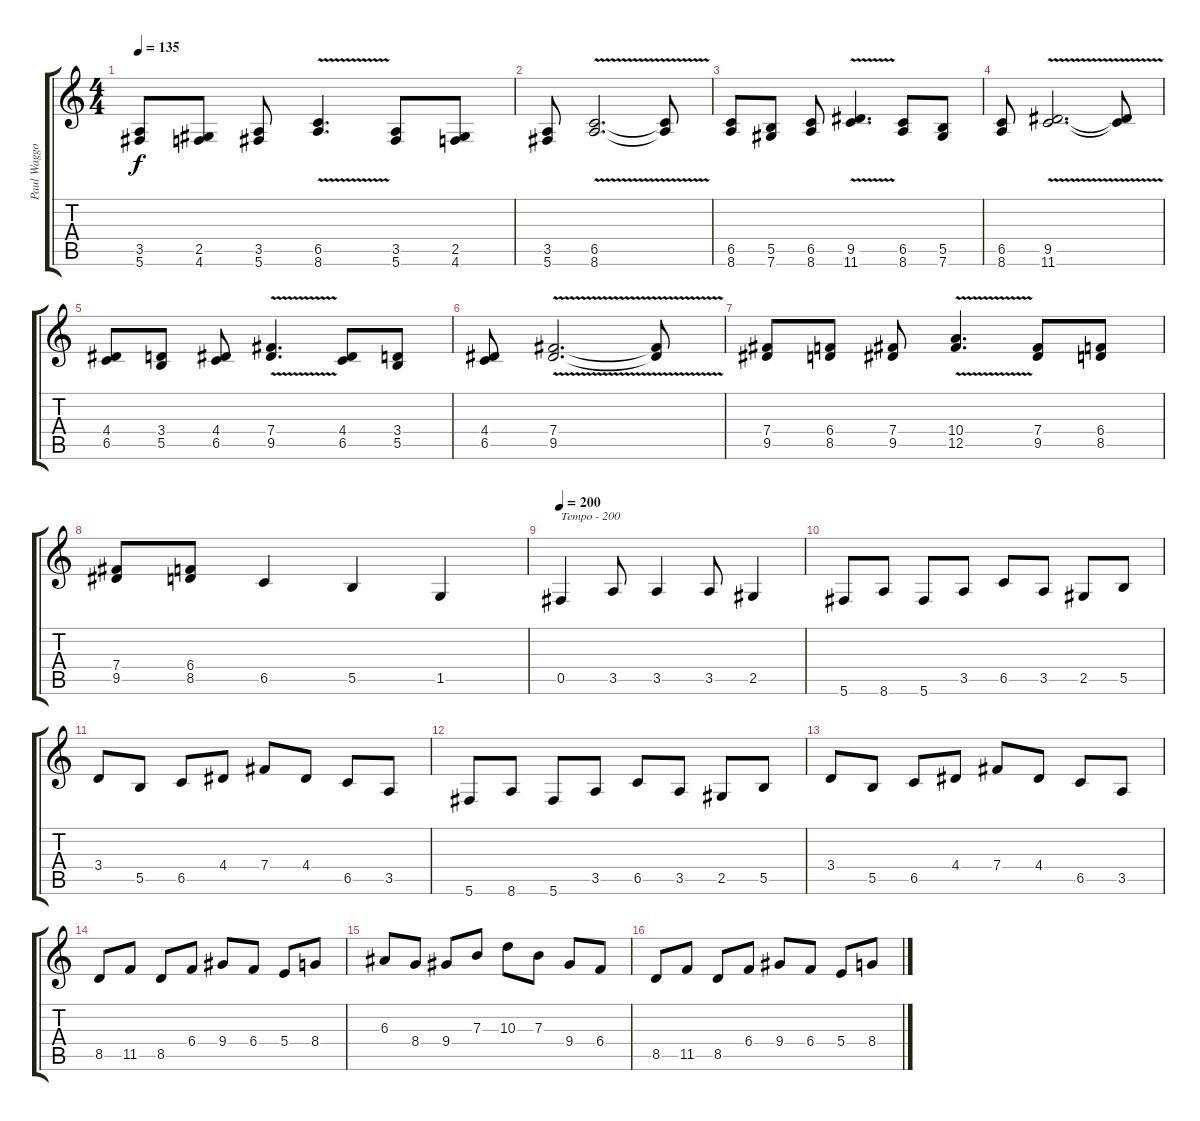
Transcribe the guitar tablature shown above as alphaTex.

\track ("Paul Waggoner" "Paul Waggo") {instrument distortionguitar}
\staff {score tabs}
\tuning (Db4 Ab3 E3 B2 Gb2 Db2) {hide}
\ts (4 4)
\tempo 135
\clef g2
\ks c
(3.5 5.6).8{dy f} (2.5 4.6).8 (3.5 5.6).8 (6.5{v} 8.6{v}).4{d} (3.5 5.6).8 (2.5 4.6).8 |
(3.5 5.6).8 (6.5{v} 8.6{v}).2{d} (6.5{t} 8.6{t}).8 |
(6.5 8.6).8 (5.5 7.6).8 (6.5 8.6).8 (9.5{v} 11.6{v}).4{d} (6.5 8.6).8 (5.5 7.6).8 |
(6.5 8.6).8 (9.5{v} 11.6{v}).2{d} (9.5{t} 11.6{t}).8 |
(4.4 6.5).8 (3.4 5.5).8 (4.4 6.5).8 (7.4{v} 9.5{v}).4{d} (4.4 6.5).8 (3.4 5.5).8 |
(4.4 6.5).8 (7.4{v} 9.5{v}).2{d} (7.4{t} 9.5{t}).8 |
(7.4 9.5).8 (6.4 8.5).8 (7.4 9.5).8 (10.4{v} 12.5{v}).4{d} (7.4 9.5).8 (6.4 8.5).8 |
(7.4 9.5).8 (6.4 8.5).8 6.5.4 5.5.4 1.5.4 |
\tempo 200
0.5.4{txt "Tempo - 200"} 3.5.8 3.5.4 3.5.8 2.5.4 |
5.6.8 8.6.8 5.6.8 3.5.8 6.5.8 3.5.8 2.5.8 5.5.8 |
3.4.8 5.5.8 6.5.8 4.4.8 7.4.8 4.4.8 6.5.8 3.5.8 |
5.6.8 8.6.8 5.6.8 3.5.8 6.5.8 3.5.8 2.5.8 5.5.8 |
3.4.8 5.5.8 6.5.8 4.4.8 7.4.8 4.4.8 6.5.8 3.5.8 |
8.5.8 11.5.8 8.5.8 6.4.8 9.4.8 6.4.8 5.4.8 8.4.8 |
6.3.8 8.4.8 9.4.8 7.3.8 10.3.8 7.3.8 9.4.8 6.4.8 |
8.5.8 11.5.8 8.5.8 6.4.8 9.4.8 6.4.8 5.4.8 8.4.8
